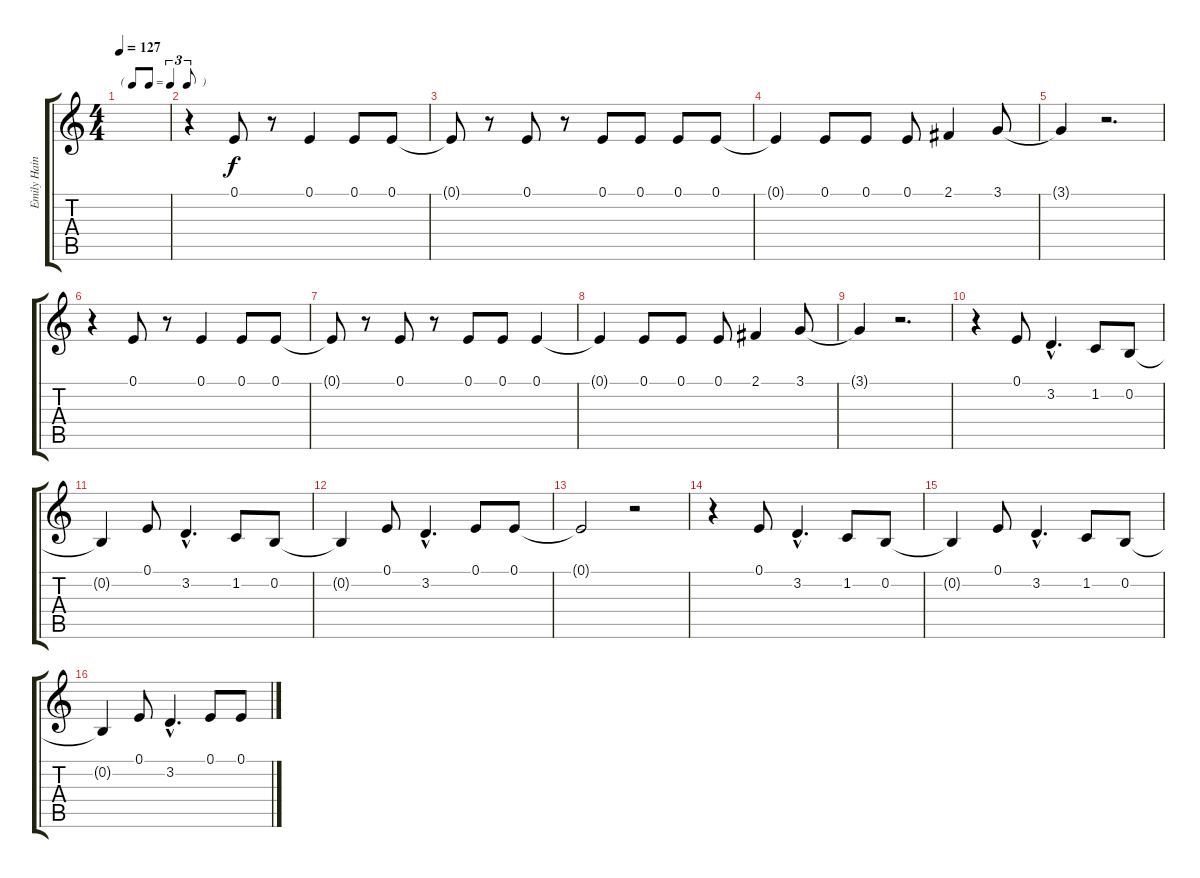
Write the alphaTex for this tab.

\track ("Emily Haines" "Emily Hain") {instrument lead1square}
\staff {score tabs}
\tuning (E4 B3 G3 D3 A2 E2) {hide}
\ts (4 4)
\tf triplet8th
\tempo 127
\clef g2
\ks c
|
r.4 0.1.8 r.8 0.1.4 0.1.8 0.1.8 |
0.1{t}.8 r.8 0.1.8 r.8 0.1.8 0.1.8 0.1.8 0.1.8 |
0.1{t}.4 0.1.8 0.1.8 0.1.8 2.1.4 3.1.8 |
3.1{t}.4 r.2{d} |
r.4 0.1.8 r.8 0.1.4 0.1.8 0.1.8 |
0.1{t}.8 r.8 0.1.8 r.8 0.1.8 0.1.8 0.1.4 |
0.1{t}.4 0.1.8 0.1.8 0.1.8 2.1.4 3.1.8 |
3.1{t}.4 r.2{d} |
r.4 0.1.8 3.2{hac}.4{d} 1.2.8 0.2.8 |
0.2{t}.4 0.1.8 3.2{hac}.4{d} 1.2.8 0.2.8 |
0.2{t}.4 0.1.8 3.2{hac}.4{d} 0.1.8 0.1.8 |
0.1{t}.2 r.2 |
r.4 0.1.8 3.2{hac}.4{d} 1.2.8 0.2.8 |
0.2{t}.4 0.1.8 3.2{hac}.4{d} 1.2.8 0.2.8 |
0.2{t}.4 0.1.8 3.2{hac}.4{d} 0.1.8 0.1.8
